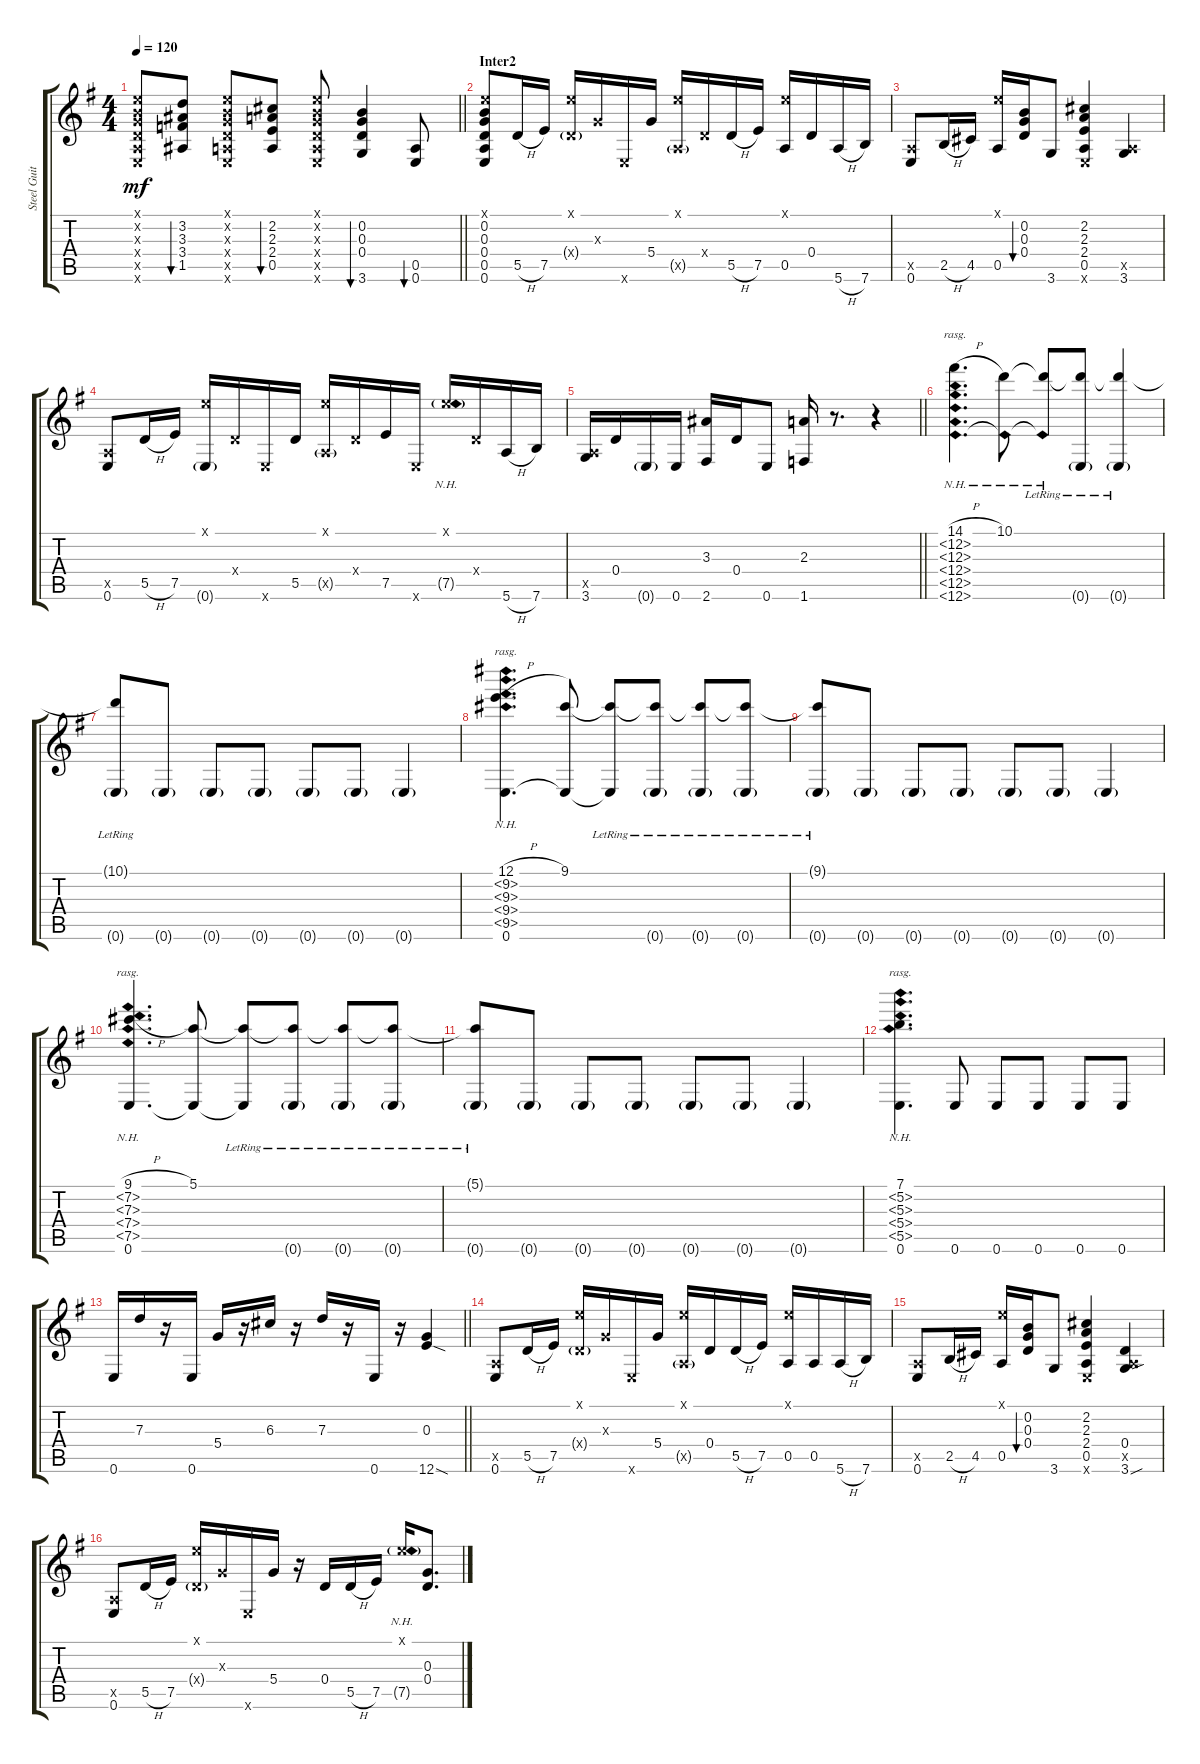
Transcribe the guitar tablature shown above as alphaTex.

\track ("Steel Guitar" "Steel Guit") {instrument acousticguitarsteel}
\staff {score tabs}
\tuning (E4 B3 G3 D3 A2 E2) {hide}
\ts (4 4)
\tempo 120
\clef g2
\barLineRight lightlight
\ks g
(0.1{x} 0.2{x} 0.3{x} 0.4{x} 0.5{x} 0.6{x}).8{dy mf} (3.2 3.3 3.4 1.5).8{bu 30} (0.1{x} 0.2{x} 0.3{x} 0.4{x} 0.5{x} 0.6{x}).8 (2.2 2.3 2.4 0.5).8{bu 30} (0.1{x} 0.2{x} 0.3{x} 0.4{x} 0.5{x} 0.6{x}).8 (0.2 0.3 0.4 3.6).4{bu 30} (0.5 0.6).8{bu 30} |
\section ("" "Inter2")
(0.1{x} 0.2 0.3 0.4 0.5 0.6).8 5.5{h}.16 7.5.16 (0.1{x} 0.4{g x}).16 0.3{x}.16 0.6{x}.16 5.4.16 (0.1{x} 0.5{g x}).16 0.4{x}.16 5.5{h}.16 7.5.16 (0.1{x} 0.5).16 0.4.16 5.6{h}.16 7.6.16 |
(0.5{x} 0.6).8 2.5{h}.16 4.5.16 (0.1{x} 0.5).16 (0.2 0.3 0.4).16{bu 30} 3.6.8 (2.2 2.3 2.4 0.5 0.6{x}).4 (0.5{x} 3.6).4 |
(0.5{x} 0.6).8 5.5{h}.16 7.5.16 (0.1{x} 0.6{g}).16 0.4{x}.16 0.6{x}.16 5.5.16 (0.1{x} 0.5{g x}).16 0.4{x}.16 7.5.16 0.6{x}.16 (0.1{x} 7.5{nh g}).16 0.4{x}.16 5.6{h}.16 7.6.16 |
\barLineRight lightlight
(0.5{x} 3.6).16 0.4.16 0.6{g}.16 0.6.16 (3.3 2.6).16 0.4.16 0.6.8 (2.3 1.6).16 r.8{d} r.4 |
\section ("" "")
(14.1{h} 12.2{nh} 12.3{nh} 12.4{nh} 12.5{nh} 12.6{nh}).4{d rasg ii} (10.1 12.6{nh t}).8 (10.1{lr t} 12.6{nh t}).8 (10.1{lr t} 0.6{g}).8 (10.1{lr t} 0.6{g}).4 |
(10.1{lr t} 0.6{g}).8 0.6{g}.8 0.6{g}.8 0.6{g}.8 0.6{g}.8 0.6{g}.8 0.6{g}.4 |
(12.1{h} 9.2{nh} 9.3{nh} 9.4{nh} 9.5{nh} 0.6).4{d rasg ii} (9.1 0.6{t}).8 (9.1{lr t} 0.6{t}).8 (9.1{lr t} 0.6{g}).8 (9.1{lr t} 0.6{g}).8 (9.1{lr t} 0.6{g}).8 |
(9.1{lr t} 0.6{g}).8 0.6{g}.8 0.6{g}.8 0.6{g}.8 0.6{g}.8 0.6{g}.8 0.6{g}.4 |
(9.1{h} 7.2{nh} 7.3{nh} 7.4{nh} 7.5{nh} 0.6).4{d rasg ii} (5.1 0.6{t}).8 (5.1{lr t} 0.6{t}).8 (5.1{lr t} 0.6{g}).8 (5.1{lr t} 0.6{g}).8 (5.1{lr t} 0.6{g}).8 |
(5.1{lr t} 0.6{g}).8 0.6{g}.8 0.6{g}.8 0.6{g}.8 0.6{g}.8 0.6{g}.8 0.6{g}.4 |
(7.1 5.2{nh} 5.3{nh} 5.4{nh} 5.5{nh} 0.6).4{d rasg ii} 0.6.8 0.6.8 0.6.8 0.6.8 0.6.8 |
\barLineRight lightlight
0.6.16 7.3.16 r.16 0.6.16 5.4.16 r.16 6.3.16 r.16 7.3.16 r.16 0.6.16 r.16 (0.3 12.6{sod}).4 |
\section ("" "")
(0.5{x} 0.6).8 5.5{h}.16 7.5.16 (0.1{x} 0.4{g x}).16 0.3{x}.16 0.6{x}.16 5.4.16 (0.1{x} 0.5{g x}).16 0.4.16 5.5{h}.16 7.5.16 (0.1{x} 0.5).16 0.5.16 5.6{h}.16 7.6.16 |
(0.5{x} 0.6).8 2.5{h}.16 4.5.16 (0.1{x} 0.5).16 (0.2 0.3 0.4).16{bu 30} 3.6.8 (2.2 2.3 2.4 0.5 0.6{x}).4 (0.4 0.5{x} 3.6{sou}).4 |
(0.5{x} 0.6).8 5.5{h}.16 7.5.16 (0.1{x} 0.4{g x}).16 0.3{x}.16 0.6{x}.16 5.4.16 r.16 0.4.16 5.5{h}.16 7.5.16 (0.1{x} 7.5{nh g}).16 (0.3 0.4).8{d}
